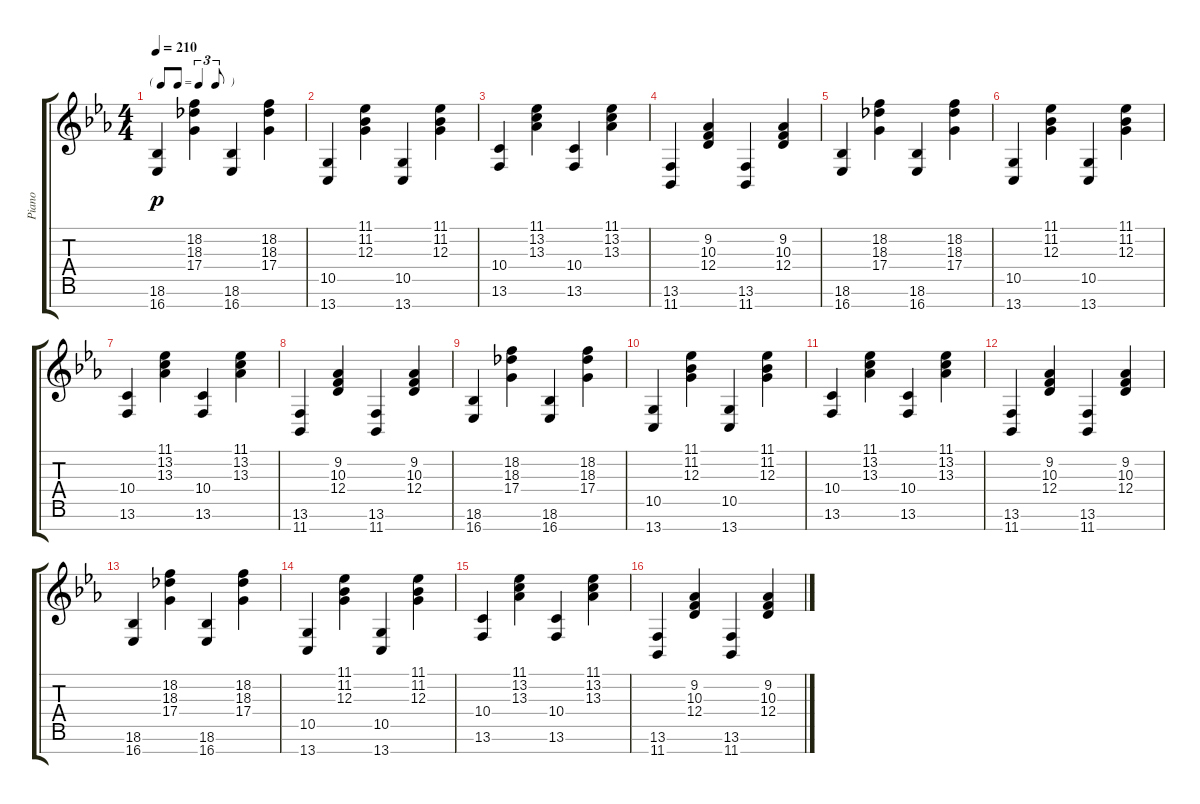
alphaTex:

\track ("Piano" "Piano") {instrument acousticgrandpiano}
\staff {score tabs}
\tuning (E4 B3 G3 D3 A2 E2 B1) {hide}
\ts (4 4)
\tf triplet8th
\tempo 210
\clef g2
\ks eb
(18.6 16.7).4{dy p} (18.2 18.3 17.4).4 (18.6 16.7).4 (18.2 18.3 17.4).4 |
(10.5 13.7).4 (11.1 11.2 12.3).4 (10.5 13.7).4 (11.1 11.2 12.3).4 |
(10.4 13.6).4 (11.1 13.2 13.3).4 (10.4 13.6).4 (11.1 13.2 13.3).4 |
(13.6 11.7).4 (9.2 10.3 12.4).4 (13.6 11.7).4 (9.2 10.3 12.4).4 |
(18.6 16.7).4 (18.2 18.3 17.4).4 (18.6 16.7).4 (18.2 18.3 17.4).4 |
(10.5 13.7).4 (11.1 11.2 12.3).4 (10.5 13.7).4 (11.1 11.2 12.3).4 |
(10.4 13.6).4 (11.1 13.2 13.3).4 (10.4 13.6).4 (11.1 13.2 13.3).4 |
(13.6 11.7).4 (9.2 10.3 12.4).4 (13.6 11.7).4 (9.2 10.3 12.4).4 |
(18.6 16.7).4 (18.2 18.3 17.4).4 (18.6 16.7).4 (18.2 18.3 17.4).4 |
(10.5 13.7).4 (11.1 11.2 12.3).4 (10.5 13.7).4 (11.1 11.2 12.3).4 |
(10.4 13.6).4 (11.1 13.2 13.3).4 (10.4 13.6).4 (11.1 13.2 13.3).4 |
(13.6 11.7).4 (9.2 10.3 12.4).4 (13.6 11.7).4 (9.2 10.3 12.4).4 |
(18.6 16.7).4 (18.2 18.3 17.4).4 (18.6 16.7).4 (18.2 18.3 17.4).4 |
(10.5 13.7).4 (11.1 11.2 12.3).4 (10.5 13.7).4 (11.1 11.2 12.3).4 |
(10.4 13.6).4 (11.1 13.2 13.3).4 (10.4 13.6).4 (11.1 13.2 13.3).4 |
(13.6 11.7).4 (9.2 10.3 12.4).4 (13.6 11.7).4 (9.2 10.3 12.4).4
